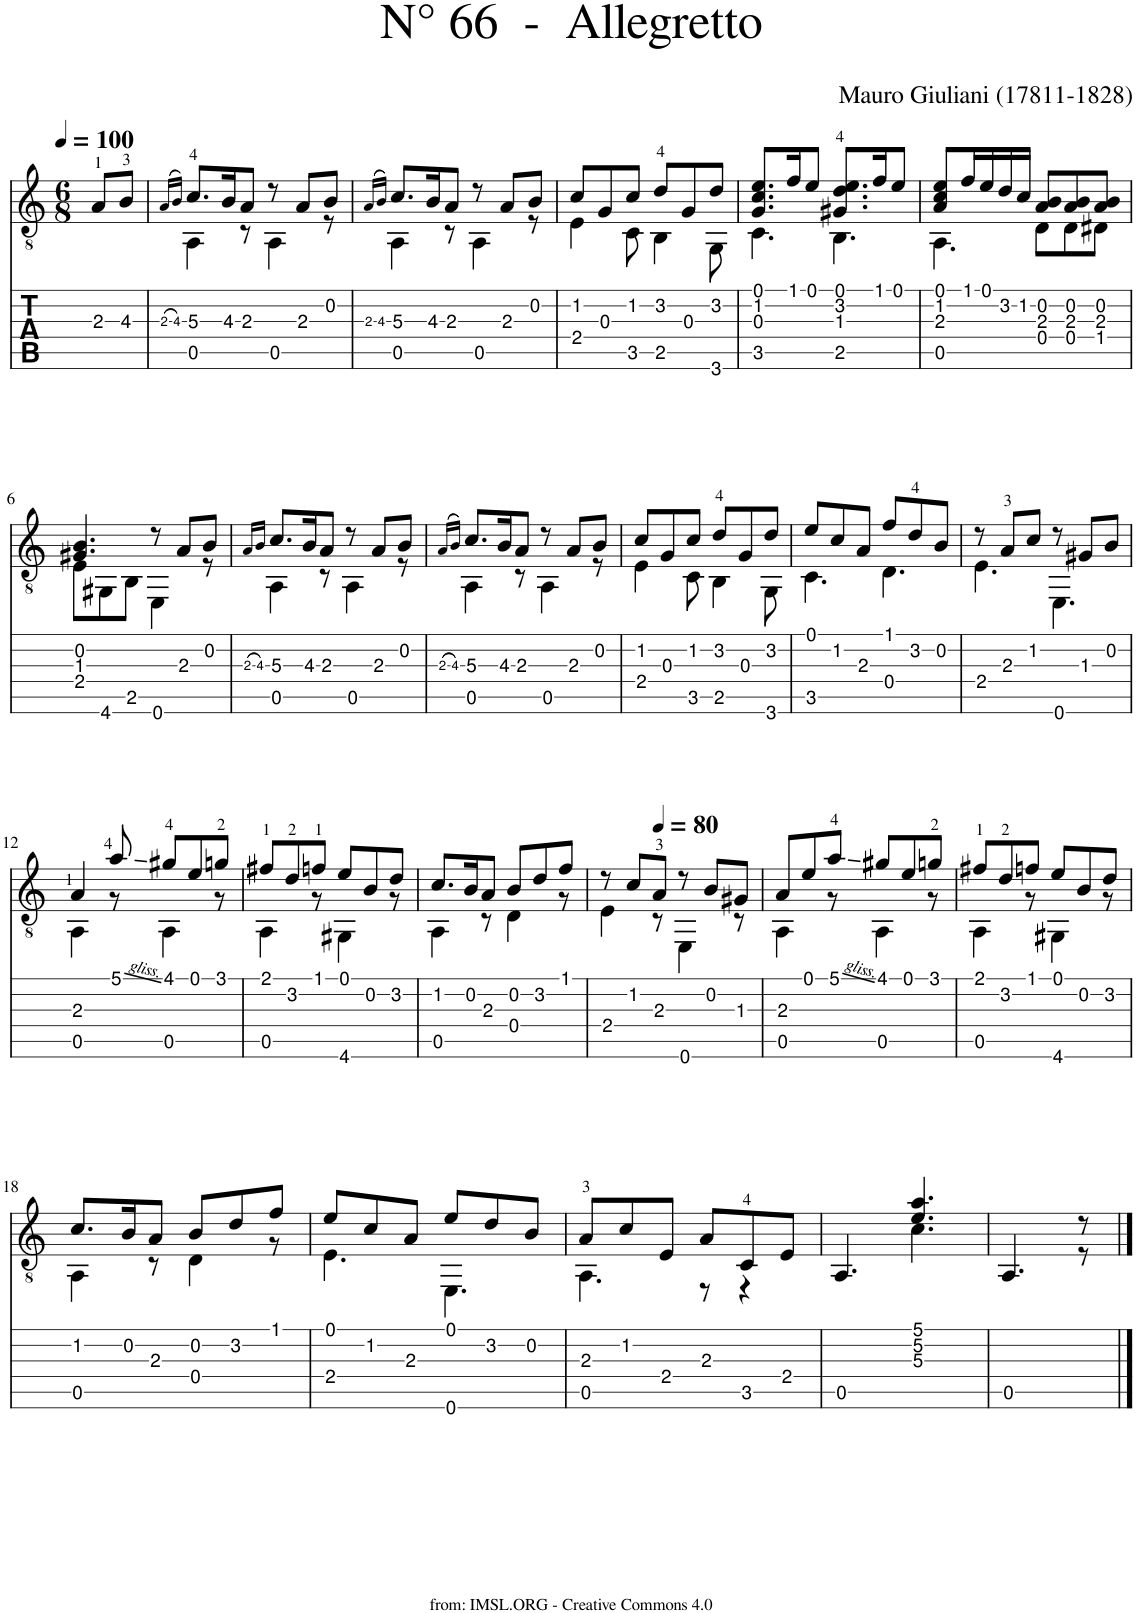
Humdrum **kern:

**kern	**kern
*part1	*part1
*staff2	*staff1
*I"Guitar	*
*I'Guit.	*
*stria6	*
*	*clefGv2
*k[]	*k[]
*M6/8	*M6/8
*MM100	*MM100
=	=
8AL	8A/L
8BJ	8B/J
=1	=1
qA	(16qA/LL
qB	16qB/JJ)
*^	*^
8.cL	4AA	8.c/L	4AA\
16BK	.	16B/K	.
8AJ	8r	8A/J	8r
8r	4AA	8r	4AA\
8AL	.	8A/L	.
8BJ	8r	8B/J	8r
=2	=2	=2	=2
qA	.	(16qA/LL	.
qB	.	16qB/JJ)	.
8.cL	4AA	8.c/L	4AA\
16BK	.	16B/K	.
8AJ	8r	8A/J	8r
8r	4AA	8r	4AA\
8AL	.	8A/L	.
8BJ	8r	8B/J	8r
=3	=3	=3	=3
8cL	4E	8c/L	4E\
8G	.	8G/	.
8cJ	8C	8c/J	8C\
8dL	4BB	8d/L	4BB\
8G	.	8G/	.
8dJ	8GG	8d/J	8GG\
=4	=4	=4	=4
8.G\ 8.c\ 8.e\L	4.C	8.G/ 8.c/ 8.e/L	4.C\
16fK	.	16f/K	.
8eJ	.	8e/J	.
8.G#\ 8.d\ 8.e\L	4.BB	8.G#X/ 8.d/ 8.e/L	4.BB\
16fK	.	16f/K	.
8eJ	.	8e/J	.
=5	=5	=5	=5
8A\ 8c\ 8e\L	4.AA	8A/ 8c/ 8e/L	4.AA\
16fL	.	16f/L	.
16e	.	16e/	.
16d	.	16d/	.
16cJJ	.	16c/JJ	.
8A\ 8B\L	8DL	8A/ 8B/L	8D\L
8A\ 8B\	8D	8A/ 8B/	8D\
8A\ 8B\J	8D#J	8A/ 8B/J	8D#X\J
!!LO:LB:g=z	!!
=6	=6	=6	=6
4.G# 4.B	8EL	4.G#X/ 4.B/	8E\L
.	8GG#	.	8GG#X\
.	8BBJ	.	8BB\J
8r	4EE	8r	4EE\
8AL	.	8A/L	.
8BJ	8r	8B/J	8r
=7	=7	=7	=7
qA	.	16qA/LL	.
qB	.	16qB/JJ	.
8.cL	4AA	8.c/L	4AA\
16BK	.	16B/K	.
8AJ	8r	8A/J	8r
8r	4AA	8r	4AA\
8AL	.	8A/L	.
8BJ	8r	8B/J	8r
=8	=8	=8	=8
qA	.	(16qA/LL	.
qB	.	16qB/JJ)	.
8.cL	4AA	8.c/L	4AA\
16BK	.	16B/K	.
8AJ	8r	8A/J	8r
8r	4AA	8r	4AA\
8AL	.	8A/L	.
8BJ	8r	8B/J	8r
=9	=9	=9	=9
8cL	4E	8c/L	4E\
8G	.	8G/	.
8cJ	8C	8c/J	8C\
8dL	4BB	8d/L	4BB\
8G	.	8G/	.
8dJ	8GG	8d/J	8GG\
=10	=10	=10	=10
8eL	4.C	8e/L	4.C\
8c	.	8c/	.
8AJ	.	8A/J	.
8fL	4.D	8f/L	4.D\
8d	.	8d/	.
8BJ	.	8B/J	.
=11	=11	=11	=11
8r	4.E	8r	4.E\
8AL	.	8A/L	.
8cJ	.	8c/J	.
8r	4.EE	8r	4.EE\
8G#L	.	8G#X/L	.
8BJ	.	8B/J	.
!!LO:LB:g=z	!!
=12	=12	=12	=12
4A	4AA	4A/	4AA\
8a	8r	8a/	8r
8g#L	4AA	8g#X/L	4AA\
8e	.	8e/	.
8gJ	8r	8gn/J	8r
=13	=13	=13	=13
8f#L	4AA	8f#X/L	4AA\
8d	.	8d/	.
8fJ	8r	8fn/J	8r
8eL	4GG#	8e/L	4GG#X\
8B	.	8B/	.
8dJ	8r	8d/J	8r
=14	=14	=14	=14
8.cL	4AA	8.c/L	4AA\
16BK	.	16B/K	.
8AJ	8r	8A/J	8r
8BL	4D	8B/L	4D\
8d	.	8d/	.
8fJ	8r	8f/J	8r
=15	=15	=15	=15
8r	4E	8r	4E\
8cL	.	8c/L	.
*	*	*MM80	*
8AJ	8r	8A/J	8r
8r	4EE	8r	4EE\
8BL	.	8B/L	.
8G#J	8r	8G#X/J	8r
=16	=16	=16	=16
8AL	4AA	8A/L	4AA\
8e	.	8e/	.
8aJ	8r	8a/J	8r
8g#L	4AA	8g#X/L	4AA\
8e	.	8e/	.
8gJ	8r	8gn/J	8r
=17	=17	=17	=17
8f#L	4AA	8f#X/L	4AA\
8d	.	8d/	.
8fJ	8r	8fn/J	8r
8eL	4GG#	8e/L	4GG#X\
8B	.	8B/	.
8dJ	8r	8d/J	8r
!!LO:LB:g=z	!!
=18	=18	=18	=18
8.cL	4AA	8.c/L	4AA\
16BK	.	16B/K	.
8AJ	8r	8A/J	8r
8BL	4D	8B/L	4D\
8d	.	8d/	.
8fJ	8r	8f/J	8r
=19	=19	=19	=19
8eL	4.E	8e/L	4.E\
8c	.	8c/	.
8AJ	.	8A/J	.
8eL	4.EE	8e/L	4.EE\
8d	.	8d/	.
8BJ	.	8B/J	.
=20	=20	=20	=20
8AL	4.AA	8A/L	4.AA\
8c	.	8c/	.
8EJ	.	8E/J	.
8AL	8r	8A/L	8r
8C	4r	8C/	4r
8EJ	.	8E/J	.
=21	=21	=21	=21
4.AA	4.ryy	4.AA/	4.ryy
4.e 4.a	4.c	4.e/ 4.a/	4.c\
=22	=22	=22	=22
4.AA	4.ryy	4.AA/	4.ryy
8r	8r	8r	8r
*v	*v	*	*
*	*v	*v
==	==
*-	*-
